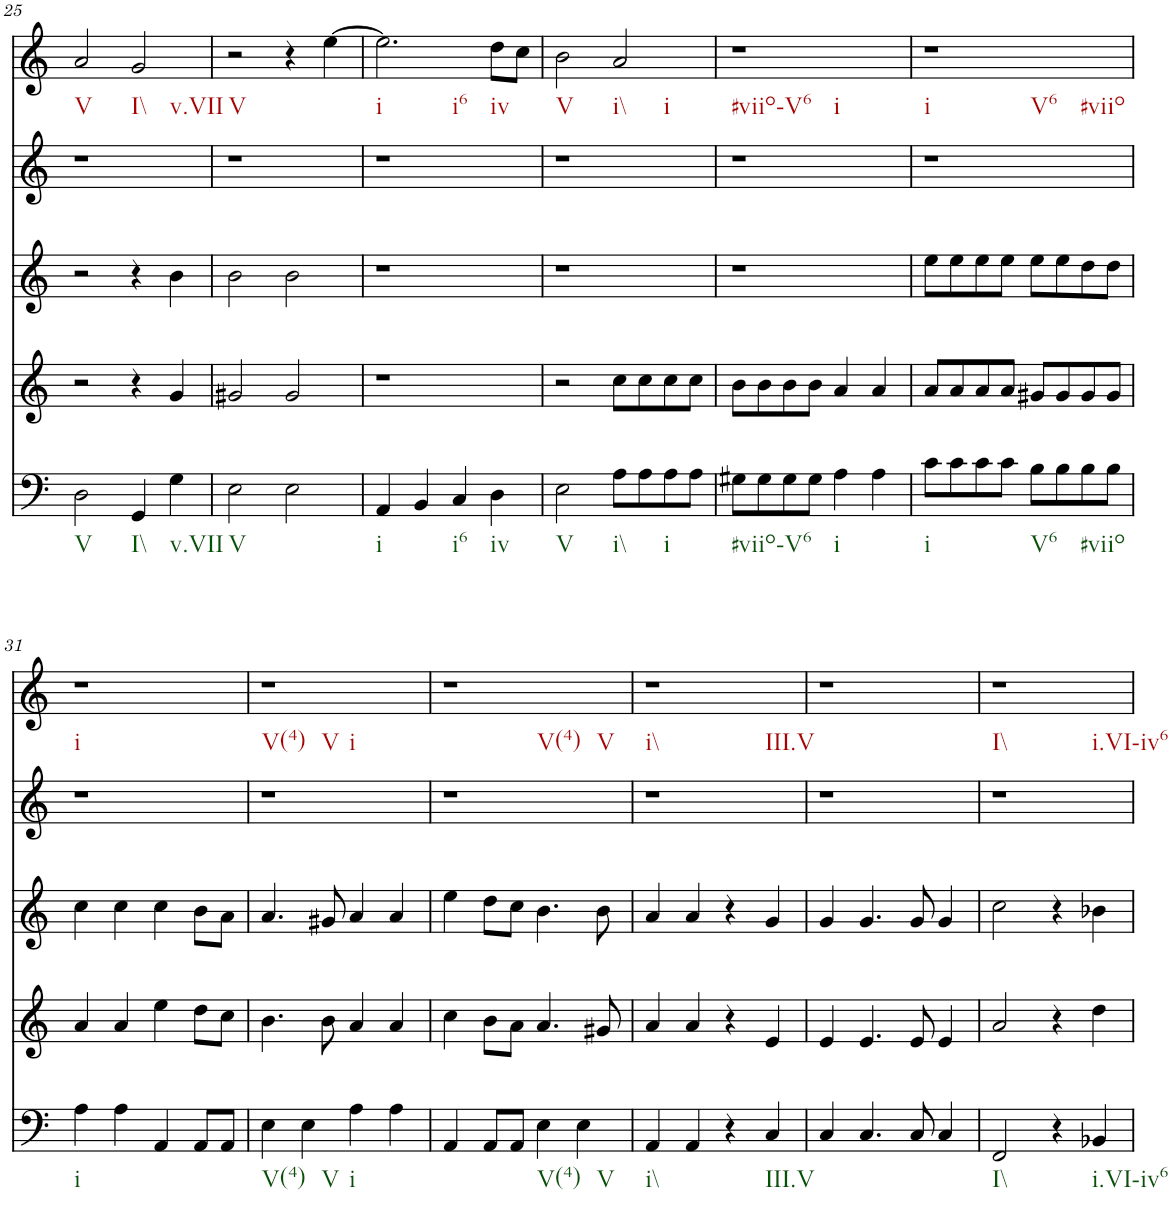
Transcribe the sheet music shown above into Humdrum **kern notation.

**kern	**kern	**kern	**kern	**kern
*part5	*part4	*part3	*part2	*part1
*staff5	*staff4	*staff3	*staff2	*staff1
*I"vox	*I"vox	*I"vox	*I"vox	*I"vox
!!LO:PB:g=z
*clefF4	*clefG2	*clefG2	*clefG2	*clefG2
*k[]	*k[]	*k[]	*k[]	*k[]
*M4/4	*M4/4	*M4/4	*M4/4	*M4/4
=25	=25	=25	=25	=25
2D\	2r	2r	1r	2a/
4GG/	4r	4r	.	2g/
4G\	4g/	4b\	.	.
=26	=26	=26	=26	=26
2E\	2g#X/	2b\	1r	2r
2E\	2g#/	2b\	.	4r
.	.	.	.	[4ee\
=27	=27	=27	=27	=27
4AA/	1r	1r	1r	2.ee\]
4BB/	.	.	.	.
4C/	.	.	.	.
4D\	.	.	.	8dd\L
.	.	.	.	8cc\J
=28	=28	=28	=28	=28
2E\	2r	1r	1r	2b\
8A\L	8cc\L	.	.	2a/
8A\	8cc\	.	.	.
8A\	8cc\	.	.	.
8A\J	8cc\J	.	.	.
=29	=29	=29	=29	=29
8G#X\L	8b\L	1r	1r	1r
8G#\	8b\	.	.	.
8G#\	8b\	.	.	.
8G#\J	8b\J	.	.	.
4A\	4a/	.	.	.
4A\	4a/	.	.	.
=30	=30	=30	=30	=30
8c\L	8a/L	8ee\L	1r	1r
8c\	8a/	8ee\	.	.
8c\	8a/	8ee\	.	.
8c\J	8a/J	8ee\J	.	.
8B\L	8g#X/L	8ee\L	.	.
8B\	8g#/	8ee\	.	.
8B\	8g#/	8dd\	.	.
8B\J	8g#/J	8dd\J	.	.
!!LO:LB:g=z
=31	=31	=31	=31	=31
4A\	4a/	4cc\	1r	1r
4A\	4a/	4cc\	.	.
4AA/	4ee\	4cc\	.	.
8AA/L	8dd\L	8b\L	.	.
8AA/J	8cc\J	8a\J	.	.
=32	=32	=32	=32	=32
4E\	4.b\	4.a/	1r	1r
4E\	.	.	.	.
.	8b\	8g#X/	.	.
4A\	4a/	4a/	.	.
4A\	4a/	4a/	.	.
=33	=33	=33	=33	=33
4AA/	4cc\	4ee\	1r	1r
8AA/L	8b\L	8dd\L	.	.
8AA/J	8a\J	8cc\J	.	.
4E\	4.a/	4.b\	.	.
4E\	.	.	.	.
.	8g#X/	8b\	.	.
=34	=34	=34	=34	=34
4AA/	4a/	4a/	1r	1r
4AA/	4a/	4a/	.	.
4r	4r	4r	.	.
4C/	4e/	4g/	.	.
=35	=35	=35	=35	=35
4C/	4e/	4g/	1r	1r
4.C/	4.e/	4.g/	.	.
8C/	8e/	8g/	.	.
4C/	4e/	4g/	.	.
=36	=36	=36	=36	=36
2FF/	2a/	2cc\	1r	1r
4r	4r	4r	.	.
4BB-X/	4dd\	4b-X\	.	.
=	=	=	=	=
*-	*-	*-	*-	*-
